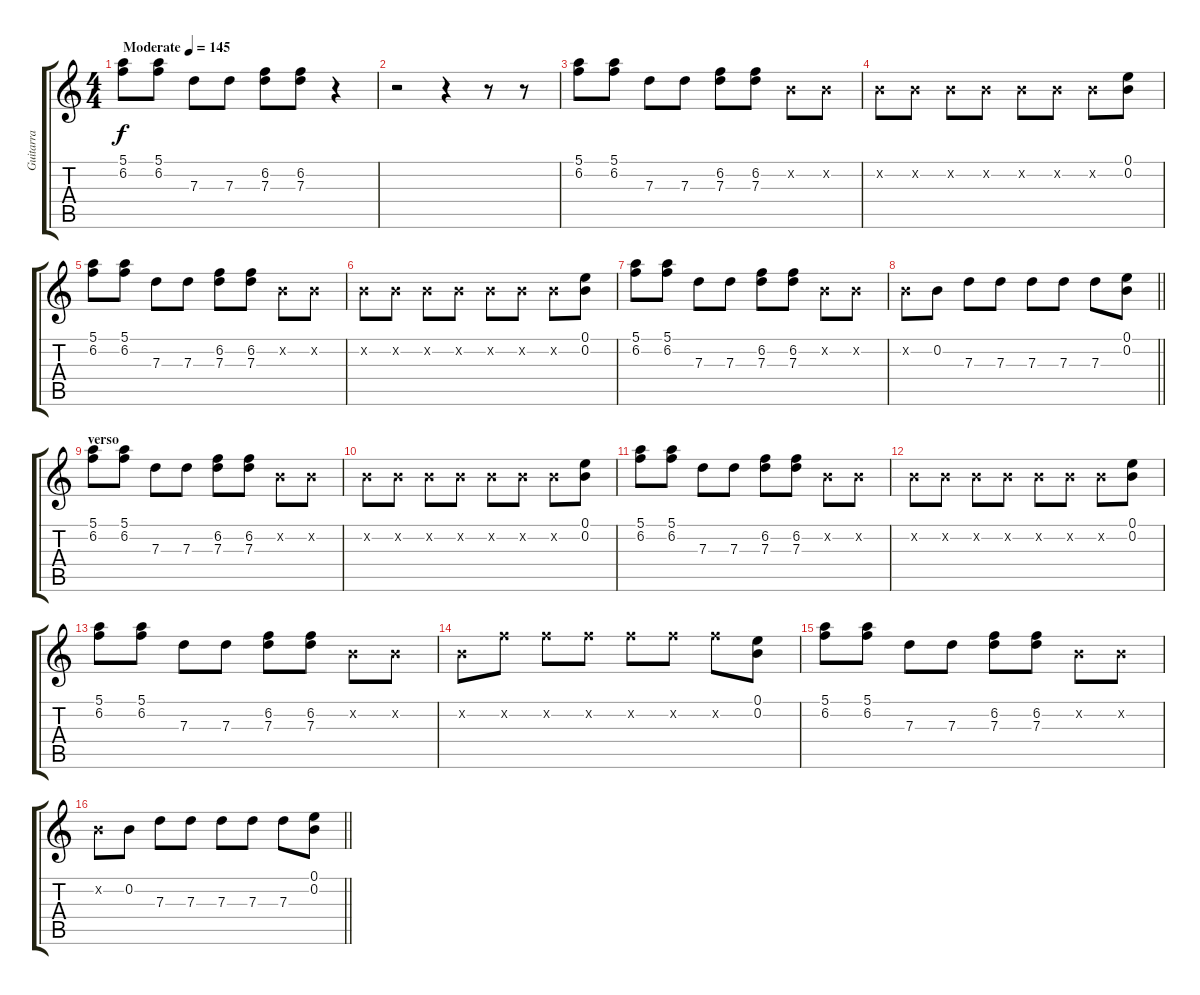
\track ("Guitarra" "Guitarra") {instrument electricguitarclean}
\staff {score tabs}
\tuning (E4 B3 G3 D3 A2 E2) {hide}
\ts (4 4)
\tempo (145 "Moderate")
\clef g2
\ks c
(5.1 6.2).8{dy f instrument electricguitarclean} (5.1 6.2).8 7.3.8 7.3.8 (6.2 7.3).8 (6.2 7.3).8 r.4 |
r.2 r.4 r.8 r.8 |
(5.1 6.2).8 (5.1 6.2).8 7.3.8 7.3.8 (6.2 7.3).8 (6.2 7.3).8 0.2{x}.8 0.2{x}.8 |
0.2{x}.8 0.2{x}.8 0.2{x}.8 0.2{x}.8 0.2{x}.8 0.2{x}.8 0.2{x}.8 (0.1 0.2).8 |
(5.1 6.2).8 (5.1 6.2).8 7.3.8 7.3.8 (6.2 7.3).8 (6.2 7.3).8 0.2{x}.8 0.2{x}.8 |
0.2{x}.8 0.2{x}.8 0.2{x}.8 0.2{x}.8 0.2{x}.8 0.2{x}.8 0.2{x}.8 (0.1 0.2).8 |
(5.1 6.2).8 (5.1 6.2).8 7.3.8 7.3.8 (6.2 7.3).8 (6.2 7.3).8 0.2{x}.8 0.2{x}.8 |
\barLineRight lightlight
0.2{x}.8 0.2.8 7.3.8 7.3.8 7.3.8 7.3.8 7.3.8 (0.1 0.2).8 |
\section ("" "verso")
(5.1 6.2).8 (5.1 6.2).8 7.3.8 7.3.8 (6.2 7.3).8 (6.2 7.3).8 0.2{x}.8 0.2{x}.8 |
0.2{x}.8 0.2{x}.8 0.2{x}.8 0.2{x}.8 0.2{x}.8 0.2{x}.8 0.2{x}.8 (0.1 0.2).8 |
(5.1 6.2).8 (5.1 6.2).8 7.3.8 7.3.8 (6.2 7.3).8 (6.2 7.3).8 0.2{x}.8 0.2{x}.8 |
0.2{x}.8 0.2{x}.8 0.2{x}.8 0.2{x}.8 0.2{x}.8 0.2{x}.8 0.2{x}.8 (0.1 0.2).8 |
(5.1 6.2).8 (5.1 6.2).8 7.3.8 7.3.8 (6.2 7.3).8 (6.2 7.3).8 0.2{x}.8 0.2{x}.8 |
0.2{x}.8 6.2{x}.8 6.2{x}.8 6.2{x}.8 6.2{x}.8 6.2{x}.8 6.2{x}.8 (0.1 0.2).8 |
(5.1 6.2).8 (5.1 6.2).8 7.3.8 7.3.8 (6.2 7.3).8 (6.2 7.3).8 0.2{x}.8 0.2{x}.8 |
\barLineRight lightlight
0.2{x}.8 0.2.8 7.3.8 7.3.8 7.3.8 7.3.8 7.3.8 (0.1 0.2).8
